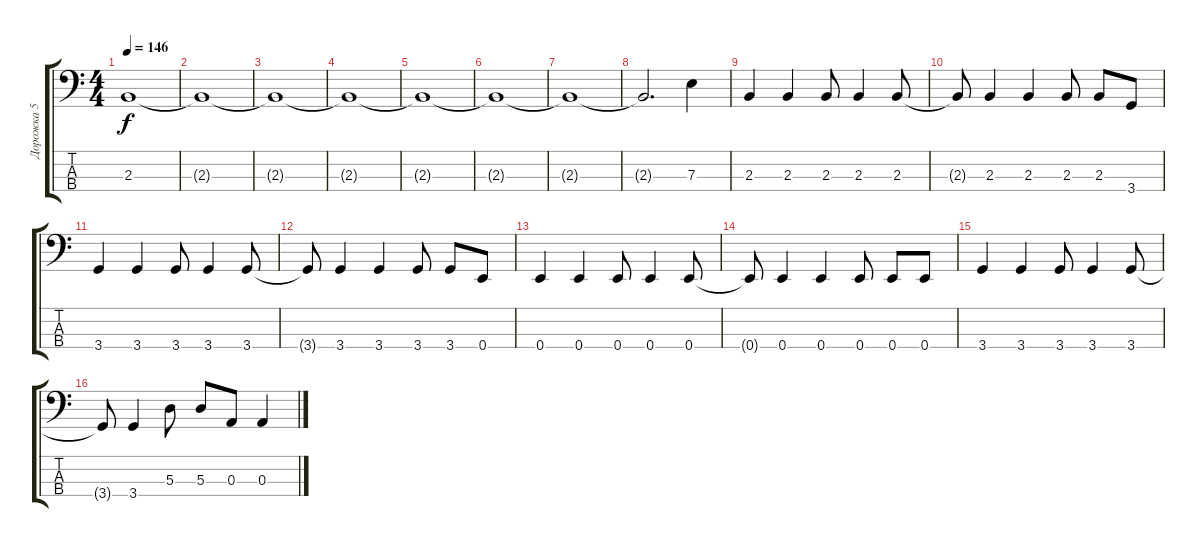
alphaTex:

\track ("Дорожка 5" "Дорожка 5") {instrument electricbassfinger}
\staff {score tabs}
\tuning (G2 D2 A1 E1) {hide}
\ts (4 4)
\tempo 146
\clef f4
\ks c
2.3.1{dy f} |
2.3{t}.1 |
2.3{t}.1 |
2.3{t}.1 |
2.3{t}.1 |
2.3{t}.1 |
2.3{t}.1 |
2.3{t}.2{d} 7.3.4 |
2.3.4 2.3.4 2.3.8 2.3.4 2.3.8 |
2.3{t}.8 2.3.4 2.3.4 2.3.8 2.3.8 3.4.8 |
3.4.4 3.4.4 3.4.8 3.4.4 3.4.8 |
3.4{t}.8 3.4.4 3.4.4 3.4.8 3.4.8 0.4.8 |
0.4.4 0.4.4 0.4.8 0.4.4 0.4.8 |
0.4{t}.8 0.4.4 0.4.4 0.4.8 0.4.8 0.4.8 |
3.4.4 3.4.4 3.4.8 3.4.4 3.4.8 |
3.4{t}.8 3.4.4 5.3.8 5.3.8 0.3.8 0.3.4
